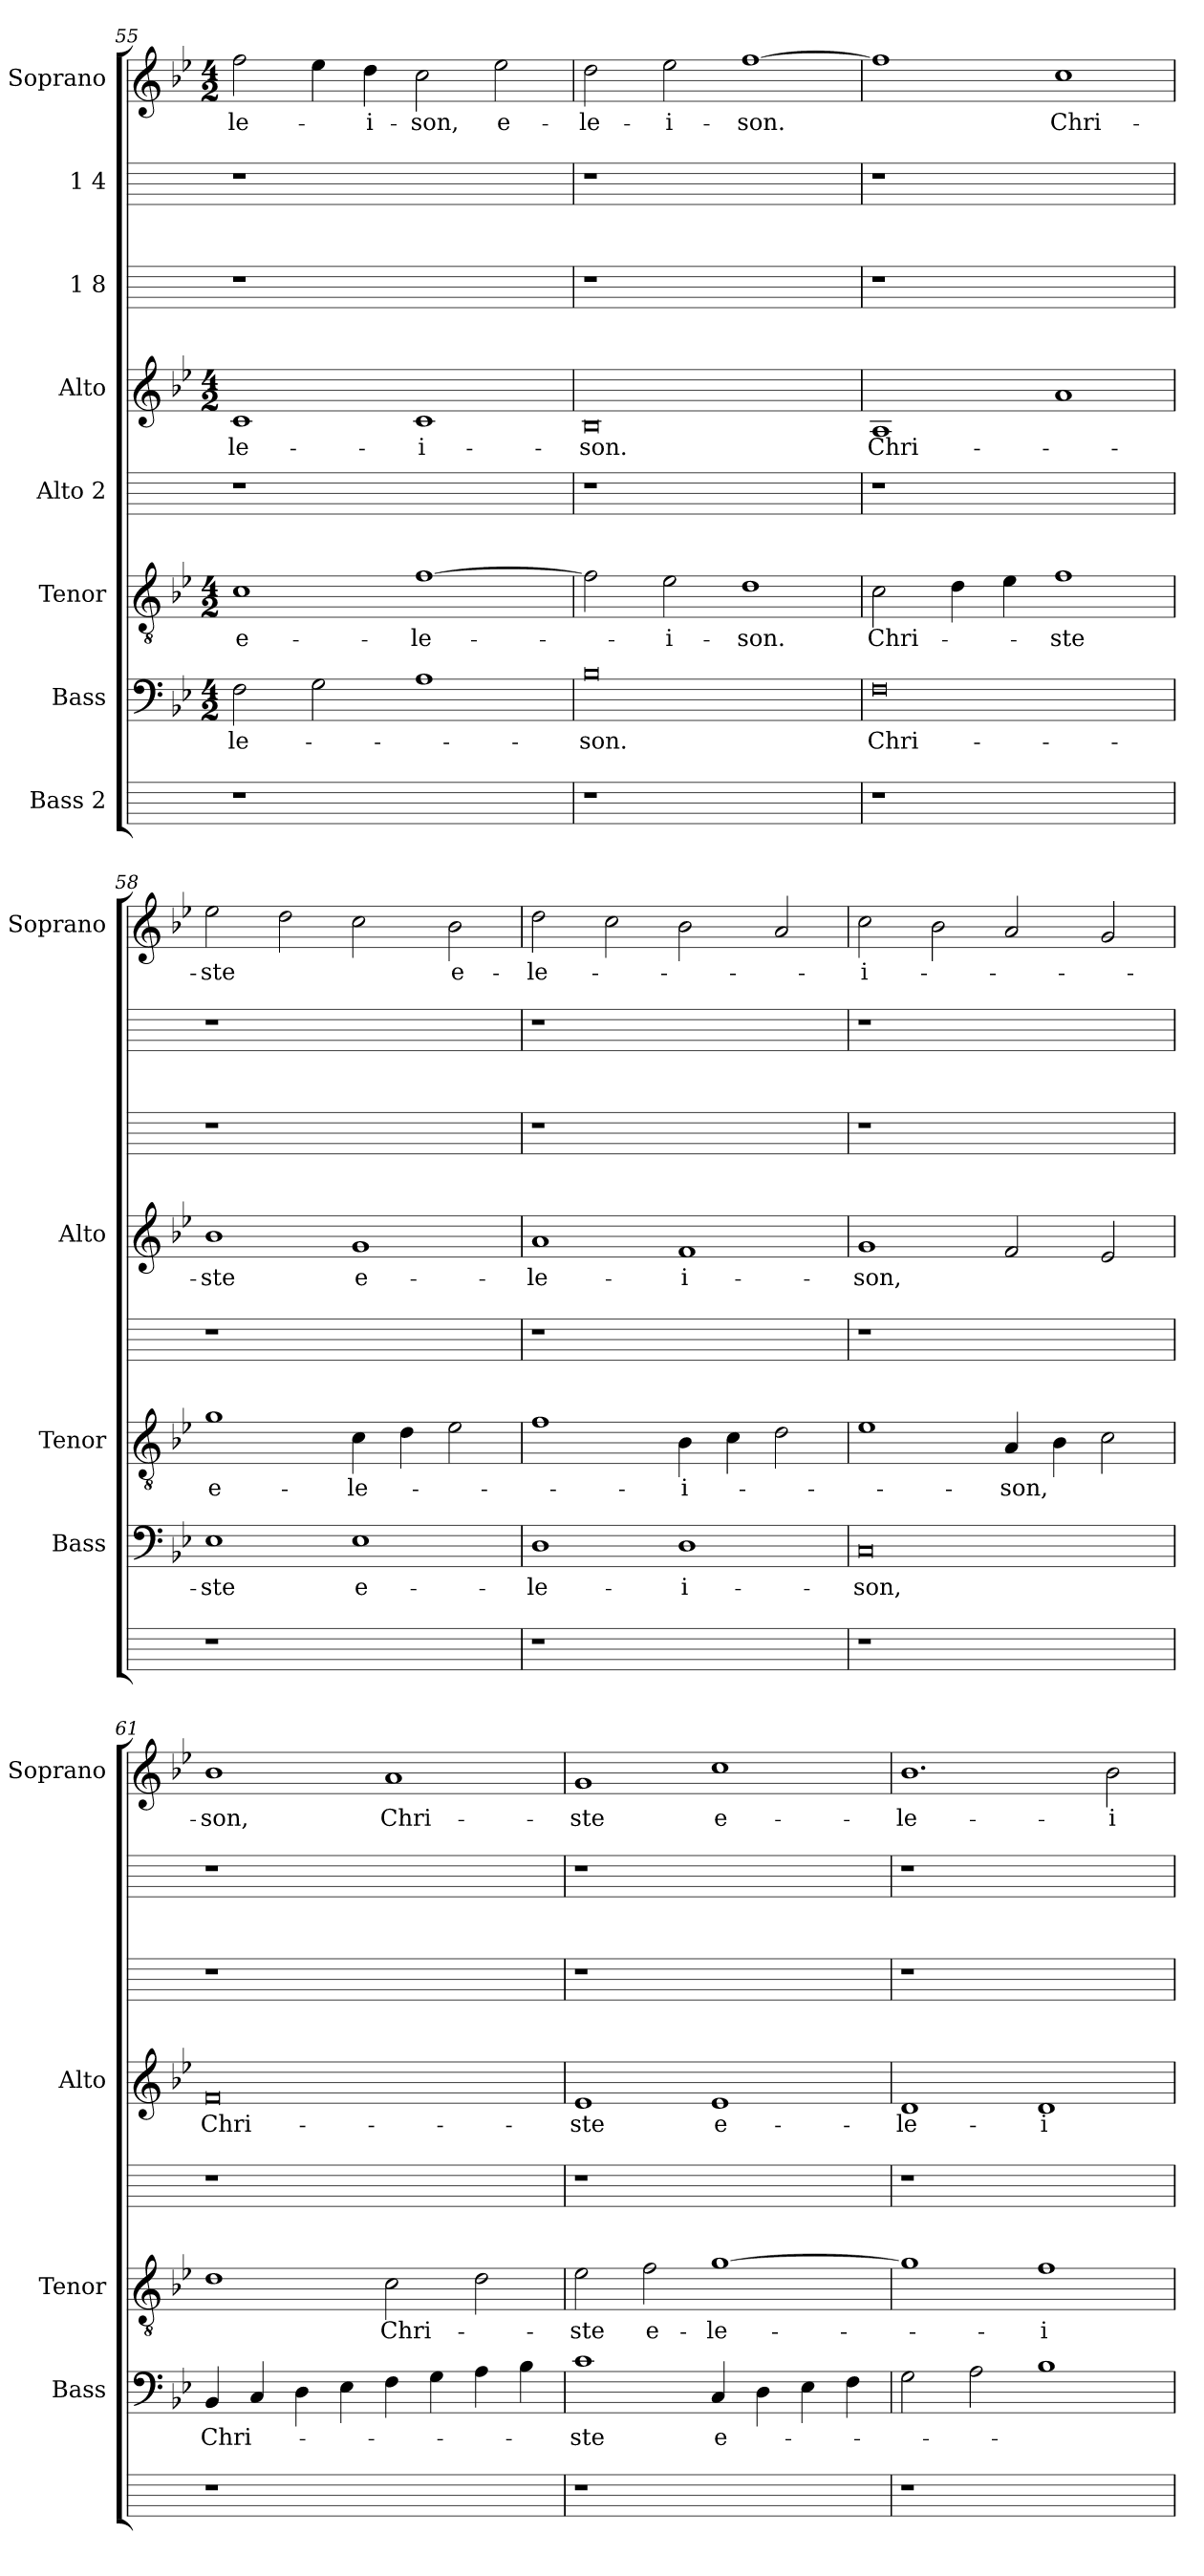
**kern	**kern	**text	**kern	**text	**kern	**kern	**text	**kern	**kern	**kern	**text
*part8	*part7	*part7	*part6	*part6	*part5	*part4	*part4	*part3	*part2	*part1	*part1
*staff8	*staff7	*staff7	*staff6	*staff6	*staff5	*staff4	*staff4	*staff3	*staff2	*staff1	*staff1
*I"Bass 2	*I"Bass	*	*I"Tenor	*	*I"Alto 2	*I"Alto	*	*I"1 8	*I"1 4	*I"Soprano	*
*	*I'Bass	*	*I'Tenor	*	*	*I'Alto	*	*	*	*I'Soprano	*
*	*clefF4	*	*clefGv2	*	*	*clefG2	*	*	*	*clefG2	*
*	*k[b-e-]	*	*k[b-e-]	*	*	*k[b-e-]	*	*	*	*k[b-e-]	*
*	*B-:	*	*B-:	*	*	*B-:	*	*	*	*B-:	*
*	*M4/2	*	*M4/2	*	*	*M4/2	*	*	*	*M4/2	*
=55	=55	=55	=55	=55	=55	=55	=55	=55	=55	=55	=55
!	!	!LO:LY:b:cj	!	!LO:LY:b:rj	!	!	!LO:LY:b:cj	!	!	!	!LO:LY:b:cj
1r	2F\	-le-	1c	e-	1r	1c	-le-	1r	1r	2ff\	-le-
.	2G\	.	.	.	.	.	.	.	.	4ee-\	.
!	!	!	!	!	!	!	!	!	!	!	!LO:LY:b
.	.	.	.	.	.	.	.	.	.	4dd\	-i-
!	!	!	!	!LO:LY:b:cj	!	!	!LO:LY:b:rj	!	!	!	!LO:LY:b:cj
1ryy	1A	.	[>1f	-le-	1ryy	1c	-i-	1ryy	1ryy	2cc\	-son,
!	!	!	!	!	!	!	!	!	!	!	!LO:LY:b:cj
.	.	.	.	.	.	.	.	.	.	2ee-\	e-
=56	=56	=56	=56	=56	=56	=56	=56	=56	=56	=56	=56
!	!	!LO:LY:b:cj	!	!	!	!	!LO:LY:b:cj	!	!	!	!LO:LY:b:cj
1r	0B-	-son.	2f\]	.	1r	0B-	-son.	1r	1r	2dd\	-le-
!	!	!	!	!LO:LY:b:cj	!	!	!	!	!	!	!LO:LY:b:cj
.	.	.	2e-\	-i-	.	.	.	.	.	2ee-\	-i-
!	!	!	!	!LO:LY:b:cj	!	!	!	!	!	!	!LO:LY:b
1ryy	.	.	1d	-son.	1ryy	.	.	1ryy	1ryy	[>1ff	-son.
=57	=57	=57	=57	=57	=57	=57	=57	=57	=57	=57	=57
!	!	!LO:LY:b:cj	!	!LO:LY:b:cj	!	!	!LO:LY:b:cj	!	!	!	!
1r	0F	Chri-	2c\	Chri-	1r	1A	Chri-	1r	1r	1ff]	.
.	.	.	4d\	.	.	.	.	.	.	.	.
.	.	.	4e-\	.	.	.	.	.	.	.	.
!	!	!	!	!LO:LY:b:cj	!	!	!	!	!	!	!LO:LY:b:cj
1ryy	.	.	1f	-ste	1ryy	1a	.	1ryy	1ryy	1cc	Chri-
=58	=58	=58	=58	=58	=58	=58	=58	=58	=58	=58	=58
!	!	!LO:LY:b:cj	!	!LO:LY:b:rj	!	!	!LO:LY:b:cj	!	!	!	!LO:LY:b:cj
1r	1E-	-ste	1g	e-	1r	1b-	-ste	1r	1r	2ee-\	-ste
.	.	.	.	.	.	.	.	.	.	2dd\	.
!	!	!LO:LY:b:rj	!	!LO:LY:b:cj	!	!	!LO:LY:b:rj	!	!	!	!
1ryy	1E-	e-	4c\	-le-	1ryy	1g	e-	1ryy	1ryy	2cc\	.
.	.	.	4d\	.	.	.	.	.	.	.	.
!	!	!	!	!	!	!	!	!	!	!	!LO:LY:b:cj
.	.	.	2e-\	.	.	.	.	.	.	2b-\	e-
!!LO:LB:g=z
=59	=59	=59	=59	=59	=59	=59	=59	=59	=59	=59	=59
!	!	!LO:LY:b:cj	!	!	!	!	!LO:LY:b:cj	!	!	!	!LO:LY:b:cj
1r	1D	-le-	1f	.	1r	1a	-le-	1r	1r	2dd\	-le-
.	.	.	.	.	.	.	.	.	.	2cc\	.
!	!	!LO:LY:b:rj	!	!LO:LY:b:cj	!	!	!LO:LY:b:rj	!	!	!	!
1ryy	1D	-i-	4B-\	-i-	1ryy	1f	-i-	1ryy	1ryy	2b-\	.
.	.	.	4c\	.	.	.	.	.	.	.	.
.	.	.	2d\	.	.	.	.	.	.	2a/	.
=60	=60	=60	=60	=60	=60	=60	=60	=60	=60	=60	=60
!	!	!LO:LY:b:cj	!	!	!	!	!LO:LY:b	!	!	!	!LO:LY:b:cj
1r	0C	-son,	1e-	.	1r	1g	-son,	1r	1r	2cc\	-i-
.	.	.	.	.	.	.	.	.	.	2b-\	.
!	!	!	!	!LO:LY:b	!	!	!	!	!	!	!
1ryy	.	.	4A/	-son,	1ryy	2f/	.	1ryy	1ryy	2a/	.
.	.	.	4B-\	.	.	.	.	.	.	.	.
.	.	.	2c\	.	.	2e-/	.	.	.	2g/	.
=61	=61	=61	=61	=61	=61	=61	=61	=61	=61	=61	=61
!	!	!LO:LY:b:cj	!	!	!	!	!LO:LY:b:cj	!	!	!	!LO:LY:b:cj
1r	4BB-/	Chri-	1d	.	1r	0f	Chri-	1r	1r	1b-	-son,
.	4C/	.	.	.	.	.	.	.	.	.	.
.	4D\	.	.	.	.	.	.	.	.	.	.
.	4E-\	.	.	.	.	.	.	.	.	.	.
!	!	!	!	!LO:LY:b:cj	!	!	!	!	!	!	!LO:LY:b:cj
1ryy	4F\	.	2c\	Chri-	1ryy	.	.	1ryy	1ryy	1a	Chri-
.	4G\	.	.	.	.	.	.	.	.	.	.
.	4A\	.	2d\	.	.	.	.	.	.	.	.
.	4B-\	.	.	.	.	.	.	.	.	.	.
=62	=62	=62	=62	=62	=62	=62	=62	=62	=62	=62	=62
!	!	!LO:LY:b:cj	!	!LO:LY:b:cj	!	!	!LO:LY:b:cj	!	!	!	!LO:LY:b:cj
1r	1c	-ste	2e-\	-ste	1r	1e-	-ste	1r	1r	1g	-ste
!	!	!	!	!LO:LY:b:cj	!	!	!	!	!	!	!
.	.	.	2f\	e-	.	.	.	.	.	.	.
!	!	!LO:LY:b:cj	!	!LO:LY:b:cj	!	!	!LO:LY:b:rj	!	!	!	!LO:LY:b:rj
1ryy	4C/	e-	[<1g	-le-	1ryy	1e-	e-	1ryy	1ryy	1cc	e-
.	4D\	.	.	.	.	.	.	.	.	.	.
.	4E-\	.	.	.	.	.	.	.	.	.	.
.	4F\	.	.	.	.	.	.	.	.	.	.
!!LO:PB:g=z
=63	=63	=63	=63	=63	=63	=63	=63	=63	=63	=63	=63
!	!	!	!	!	!	!	!LO:LY:b:cj	!	!	!	!LO:LY:b:cj
1r	2G\	.	1g]	.	1r	1d	-le-	1r	1r	1.b-	-le-
.	2A\	.	.	.	.	.	.	.	.	.	.
!	!	!	!	!LO:LY:b:rj	!	!	!LO:LY:b:rj	!	!	!	!
1ryy	1B-	.	1f	-i-	1ryy	1d	-i-	1ryy	1ryy	.	.
!	!	!	!	!	!	!	!	!	!	!	!LO:LY:b:cj
.	.	.	.	.	.	.	.	.	.	2b-\	-i-
=	=	=	=	=	=	=	=	=	=	=	=
*-	*-	*-	*-	*-	*-	*-	*-	*-	*-	*-	*-
